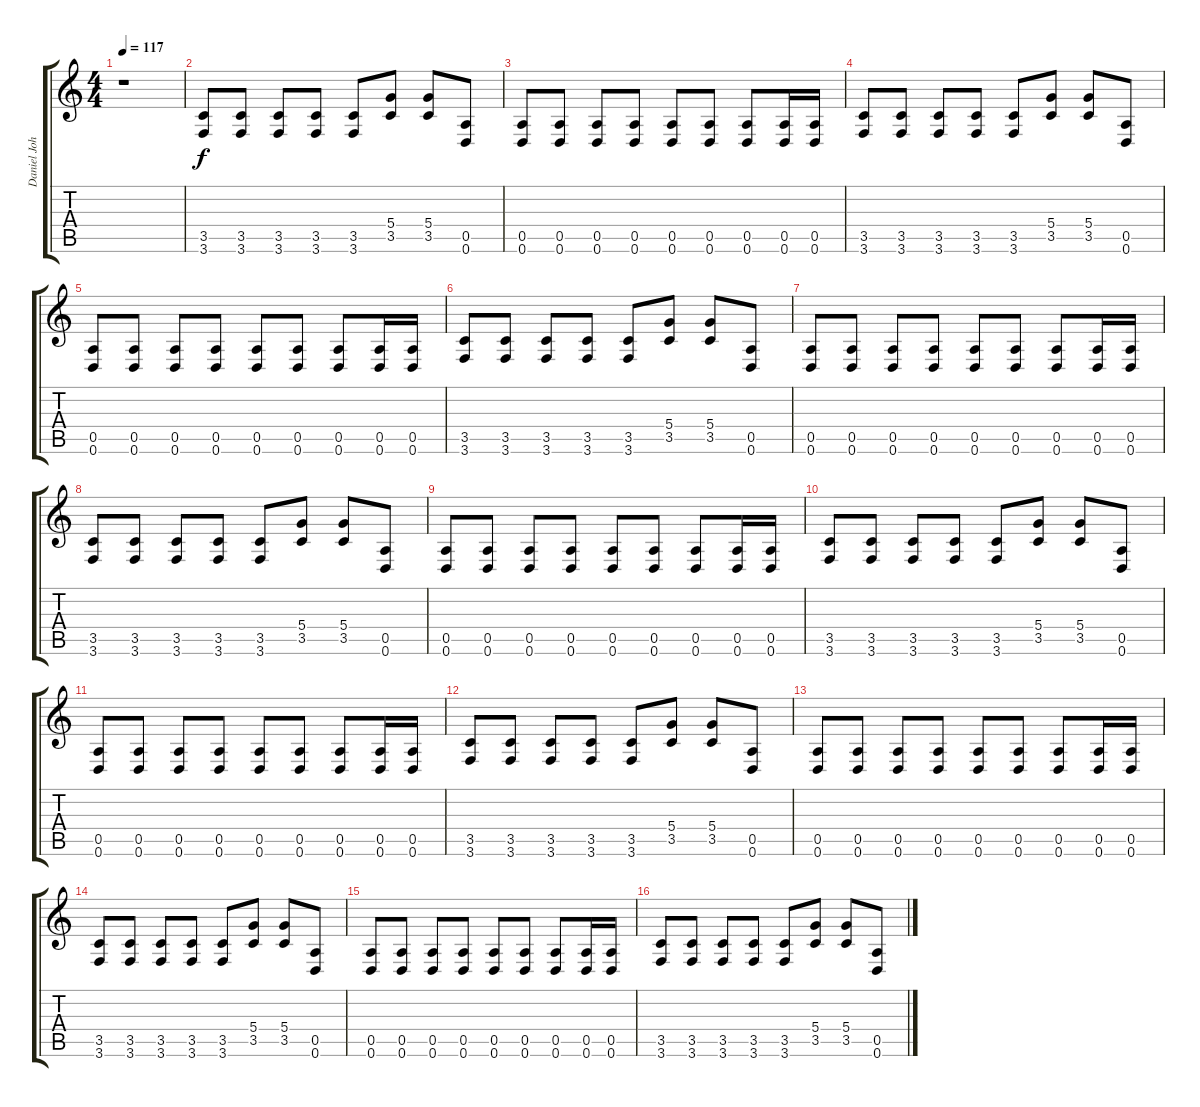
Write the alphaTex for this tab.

\track ("Daniel Johns 2" "Daniel Joh") {instrument distortionguitar}
\staff {score tabs}
\tuning (E4 B3 G3 D3 A2 D2) {hide}
\ts (4 4)
\tempo 117
\clef g2
\ks c
r.1{dy f} |
(3.5 3.6).8 (3.5 3.6).8 (3.5 3.6).8 (3.5 3.6).8 (3.5 3.6).8 (5.4 3.5).8 (5.4 3.5).8 (0.5 0.6).8 |
(0.5 0.6).8 (0.5 0.6).8 (0.5 0.6).8 (0.5 0.6).8 (0.5 0.6).8 (0.5 0.6).8 (0.5 0.6).8 (0.5 0.6).16 (0.5 0.6).16 |
(3.5 3.6).8 (3.5 3.6).8 (3.5 3.6).8 (3.5 3.6).8 (3.5 3.6).8 (5.4 3.5).8 (5.4 3.5).8 (0.5 0.6).8 |
(0.5 0.6).8 (0.5 0.6).8 (0.5 0.6).8 (0.5 0.6).8 (0.5 0.6).8 (0.5 0.6).8 (0.5 0.6).8 (0.5 0.6).16 (0.5 0.6).16 |
(3.5 3.6).8 (3.5 3.6).8 (3.5 3.6).8 (3.5 3.6).8 (3.5 3.6).8 (5.4 3.5).8 (5.4 3.5).8 (0.5 0.6).8 |
(0.5 0.6).8 (0.5 0.6).8 (0.5 0.6).8 (0.5 0.6).8 (0.5 0.6).8 (0.5 0.6).8 (0.5 0.6).8 (0.5 0.6).16 (0.5 0.6).16 |
(3.5 3.6).8 (3.5 3.6).8 (3.5 3.6).8 (3.5 3.6).8 (3.5 3.6).8 (5.4 3.5).8 (5.4 3.5).8 (0.5 0.6).8 |
(0.5 0.6).8 (0.5 0.6).8 (0.5 0.6).8 (0.5 0.6).8 (0.5 0.6).8 (0.5 0.6).8 (0.5 0.6).8 (0.5 0.6).16 (0.5 0.6).16 |
(3.5 3.6).8 (3.5 3.6).8 (3.5 3.6).8 (3.5 3.6).8 (3.5 3.6).8 (5.4 3.5).8 (5.4 3.5).8 (0.5 0.6).8 |
(0.5 0.6).8 (0.5 0.6).8 (0.5 0.6).8 (0.5 0.6).8 (0.5 0.6).8 (0.5 0.6).8 (0.5 0.6).8 (0.5 0.6).16 (0.5 0.6).16 |
(3.5 3.6).8 (3.5 3.6).8 (3.5 3.6).8 (3.5 3.6).8 (3.5 3.6).8 (5.4 3.5).8 (5.4 3.5).8 (0.5 0.6).8 |
(0.5 0.6).8 (0.5 0.6).8 (0.5 0.6).8 (0.5 0.6).8 (0.5 0.6).8 (0.5 0.6).8 (0.5 0.6).8 (0.5 0.6).16 (0.5 0.6).16 |
(3.5 3.6).8 (3.5 3.6).8 (3.5 3.6).8 (3.5 3.6).8 (3.5 3.6).8 (5.4 3.5).8 (5.4 3.5).8 (0.5 0.6).8 |
(0.5 0.6).8 (0.5 0.6).8 (0.5 0.6).8 (0.5 0.6).8 (0.5 0.6).8 (0.5 0.6).8 (0.5 0.6).8 (0.5 0.6).16 (0.5 0.6).16 |
(3.5 3.6).8 (3.5 3.6).8 (3.5 3.6).8 (3.5 3.6).8 (3.5 3.6).8 (5.4 3.5).8 (5.4 3.5).8 (0.5 0.6).8
